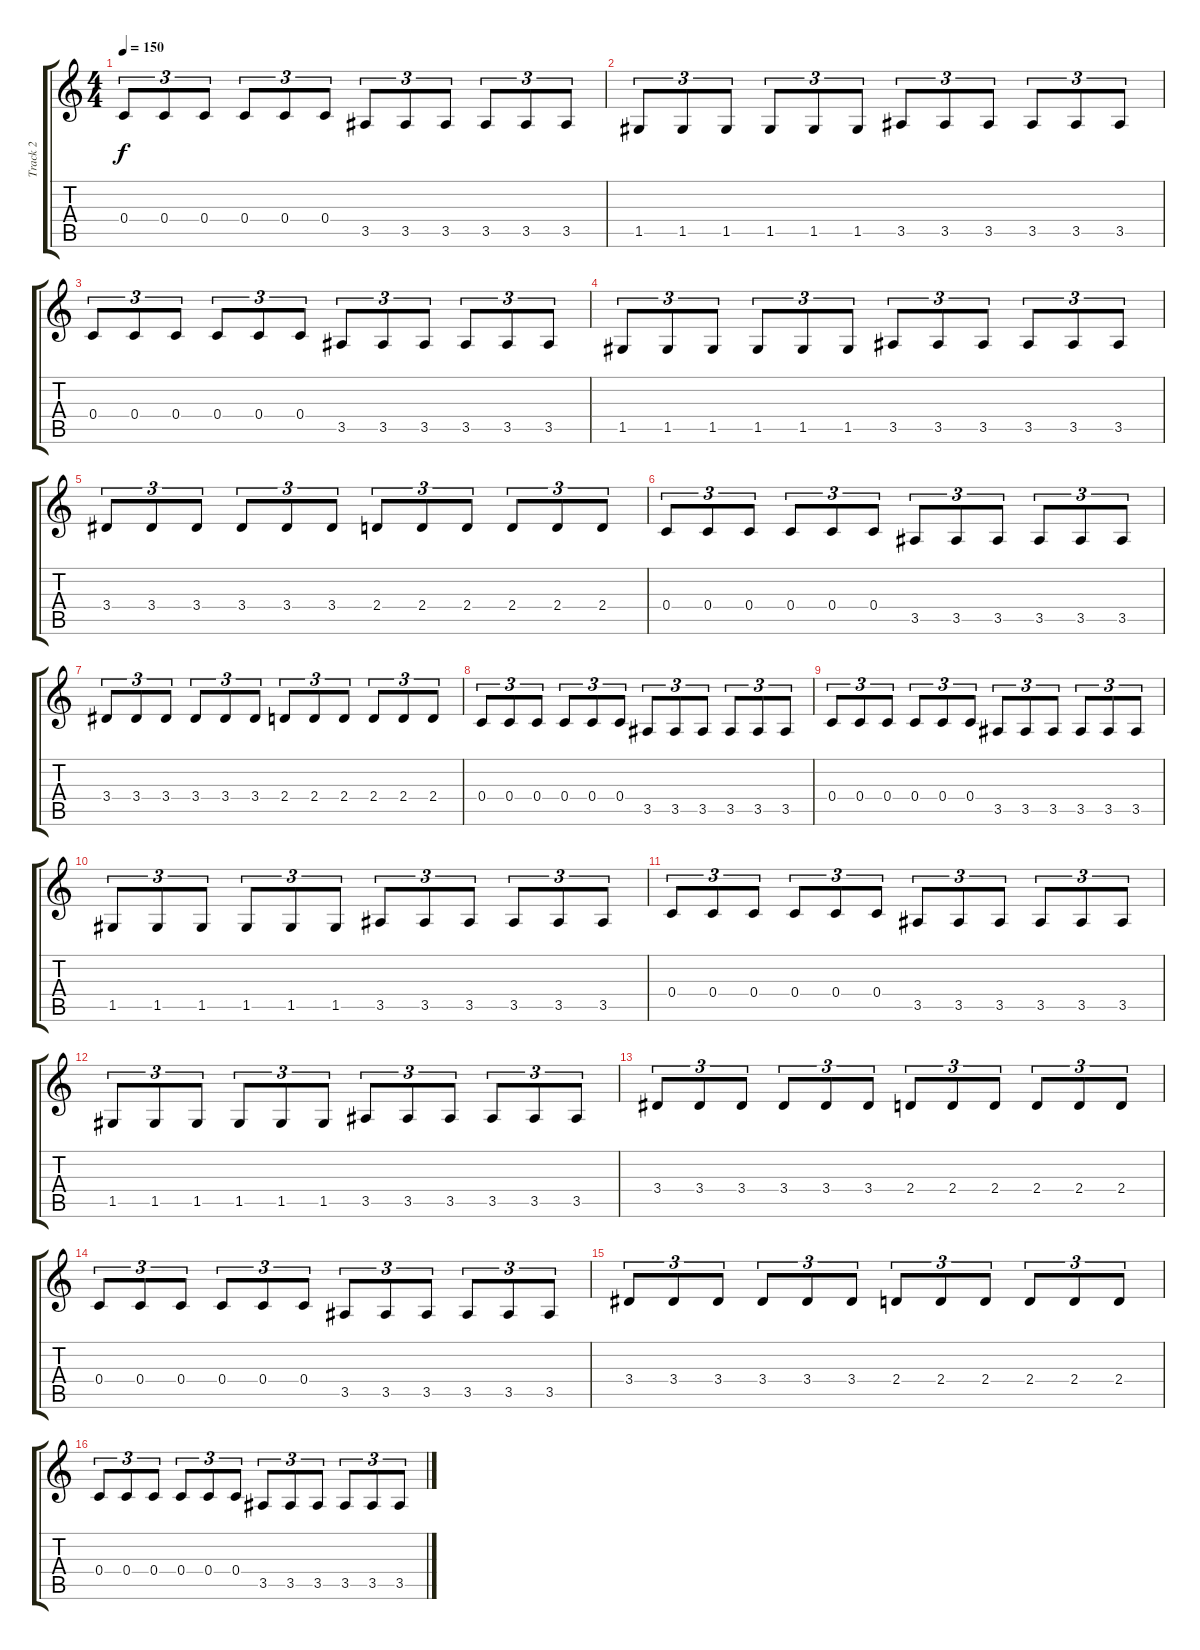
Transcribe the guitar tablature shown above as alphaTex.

\track ("Track 2" "Track 2") {instrument distortionguitar}
\staff {score tabs}
\tuning (D4 A3 F3 C3 G2 D2) {hide}
\ts (4 4)
\tempo 150
\clef g2
\ks c
0.4.8{tu (3 2) dy f} 0.4.8{tu (3 2)} 0.4.8{tu (3 2)} 0.4.8{tu (3 2)} 0.4.8{tu (3 2)} 0.4.8{tu (3 2)} 3.5.8{tu (3 2)} 3.5.8{tu (3 2)} 3.5.8{tu (3 2)} 3.5.8{tu (3 2)} 3.5.8{tu (3 2)} 3.5.8{tu (3 2)} |
1.5.8{tu (3 2)} 1.5.8{tu (3 2)} 1.5.8{tu (3 2)} 1.5.8{tu (3 2)} 1.5.8{tu (3 2)} 1.5.8{tu (3 2)} 3.5.8{tu (3 2)} 3.5.8{tu (3 2)} 3.5.8{tu (3 2)} 3.5.8{tu (3 2)} 3.5.8{tu (3 2)} 3.5.8{tu (3 2)} |
0.4.8{tu (3 2)} 0.4.8{tu (3 2)} 0.4.8{tu (3 2)} 0.4.8{tu (3 2)} 0.4.8{tu (3 2)} 0.4.8{tu (3 2)} 3.5.8{tu (3 2)} 3.5.8{tu (3 2)} 3.5.8{tu (3 2)} 3.5.8{tu (3 2)} 3.5.8{tu (3 2)} 3.5.8{tu (3 2)} |
1.5.8{tu (3 2)} 1.5.8{tu (3 2)} 1.5.8{tu (3 2)} 1.5.8{tu (3 2)} 1.5.8{tu (3 2)} 1.5.8{tu (3 2)} 3.5.8{tu (3 2)} 3.5.8{tu (3 2)} 3.5.8{tu (3 2)} 3.5.8{tu (3 2)} 3.5.8{tu (3 2)} 3.5.8{tu (3 2)} |
3.4.8{tu (3 2)} 3.4.8{tu (3 2)} 3.4.8{tu (3 2)} 3.4.8{tu (3 2)} 3.4.8{tu (3 2)} 3.4.8{tu (3 2)} 2.4.8{tu (3 2)} 2.4.8{tu (3 2)} 2.4.8{tu (3 2)} 2.4.8{tu (3 2)} 2.4.8{tu (3 2)} 2.4.8{tu (3 2)} |
0.4.8{tu (3 2)} 0.4.8{tu (3 2)} 0.4.8{tu (3 2)} 0.4.8{tu (3 2)} 0.4.8{tu (3 2)} 0.4.8{tu (3 2)} 3.5.8{tu (3 2)} 3.5.8{tu (3 2)} 3.5.8{tu (3 2)} 3.5.8{tu (3 2)} 3.5.8{tu (3 2)} 3.5.8{tu (3 2)} |
3.4.8{tu (3 2)} 3.4.8{tu (3 2)} 3.4.8{tu (3 2)} 3.4.8{tu (3 2)} 3.4.8{tu (3 2)} 3.4.8{tu (3 2)} 2.4.8{tu (3 2)} 2.4.8{tu (3 2)} 2.4.8{tu (3 2)} 2.4.8{tu (3 2)} 2.4.8{tu (3 2)} 2.4.8{tu (3 2)} |
0.4.8{tu (3 2)} 0.4.8{tu (3 2)} 0.4.8{tu (3 2)} 0.4.8{tu (3 2)} 0.4.8{tu (3 2)} 0.4.8{tu (3 2)} 3.5.8{tu (3 2)} 3.5.8{tu (3 2)} 3.5.8{tu (3 2)} 3.5.8{tu (3 2)} 3.5.8{tu (3 2)} 3.5.8{tu (3 2)} |
0.4.8{tu (3 2)} 0.4.8{tu (3 2)} 0.4.8{tu (3 2)} 0.4.8{tu (3 2)} 0.4.8{tu (3 2)} 0.4.8{tu (3 2)} 3.5.8{tu (3 2)} 3.5.8{tu (3 2)} 3.5.8{tu (3 2)} 3.5.8{tu (3 2)} 3.5.8{tu (3 2)} 3.5.8{tu (3 2)} |
1.5.8{tu (3 2)} 1.5.8{tu (3 2)} 1.5.8{tu (3 2)} 1.5.8{tu (3 2)} 1.5.8{tu (3 2)} 1.5.8{tu (3 2)} 3.5.8{tu (3 2)} 3.5.8{tu (3 2)} 3.5.8{tu (3 2)} 3.5.8{tu (3 2)} 3.5.8{tu (3 2)} 3.5.8{tu (3 2)} |
0.4.8{tu (3 2)} 0.4.8{tu (3 2)} 0.4.8{tu (3 2)} 0.4.8{tu (3 2)} 0.4.8{tu (3 2)} 0.4.8{tu (3 2)} 3.5.8{tu (3 2)} 3.5.8{tu (3 2)} 3.5.8{tu (3 2)} 3.5.8{tu (3 2)} 3.5.8{tu (3 2)} 3.5.8{tu (3 2)} |
1.5.8{tu (3 2)} 1.5.8{tu (3 2)} 1.5.8{tu (3 2)} 1.5.8{tu (3 2)} 1.5.8{tu (3 2)} 1.5.8{tu (3 2)} 3.5.8{tu (3 2)} 3.5.8{tu (3 2)} 3.5.8{tu (3 2)} 3.5.8{tu (3 2)} 3.5.8{tu (3 2)} 3.5.8{tu (3 2)} |
3.4.8{tu (3 2)} 3.4.8{tu (3 2)} 3.4.8{tu (3 2)} 3.4.8{tu (3 2)} 3.4.8{tu (3 2)} 3.4.8{tu (3 2)} 2.4.8{tu (3 2)} 2.4.8{tu (3 2)} 2.4.8{tu (3 2)} 2.4.8{tu (3 2)} 2.4.8{tu (3 2)} 2.4.8{tu (3 2)} |
0.4.8{tu (3 2)} 0.4.8{tu (3 2)} 0.4.8{tu (3 2)} 0.4.8{tu (3 2)} 0.4.8{tu (3 2)} 0.4.8{tu (3 2)} 3.5.8{tu (3 2)} 3.5.8{tu (3 2)} 3.5.8{tu (3 2)} 3.5.8{tu (3 2)} 3.5.8{tu (3 2)} 3.5.8{tu (3 2)} |
3.4.8{tu (3 2)} 3.4.8{tu (3 2)} 3.4.8{tu (3 2)} 3.4.8{tu (3 2)} 3.4.8{tu (3 2)} 3.4.8{tu (3 2)} 2.4.8{tu (3 2)} 2.4.8{tu (3 2)} 2.4.8{tu (3 2)} 2.4.8{tu (3 2)} 2.4.8{tu (3 2)} 2.4.8{tu (3 2)} |
0.4.8{tu (3 2)} 0.4.8{tu (3 2)} 0.4.8{tu (3 2)} 0.4.8{tu (3 2)} 0.4.8{tu (3 2)} 0.4.8{tu (3 2)} 3.5.8{tu (3 2)} 3.5.8{tu (3 2)} 3.5.8{tu (3 2)} 3.5.8{tu (3 2)} 3.5.8{tu (3 2)} 3.5.8{tu (3 2)}
